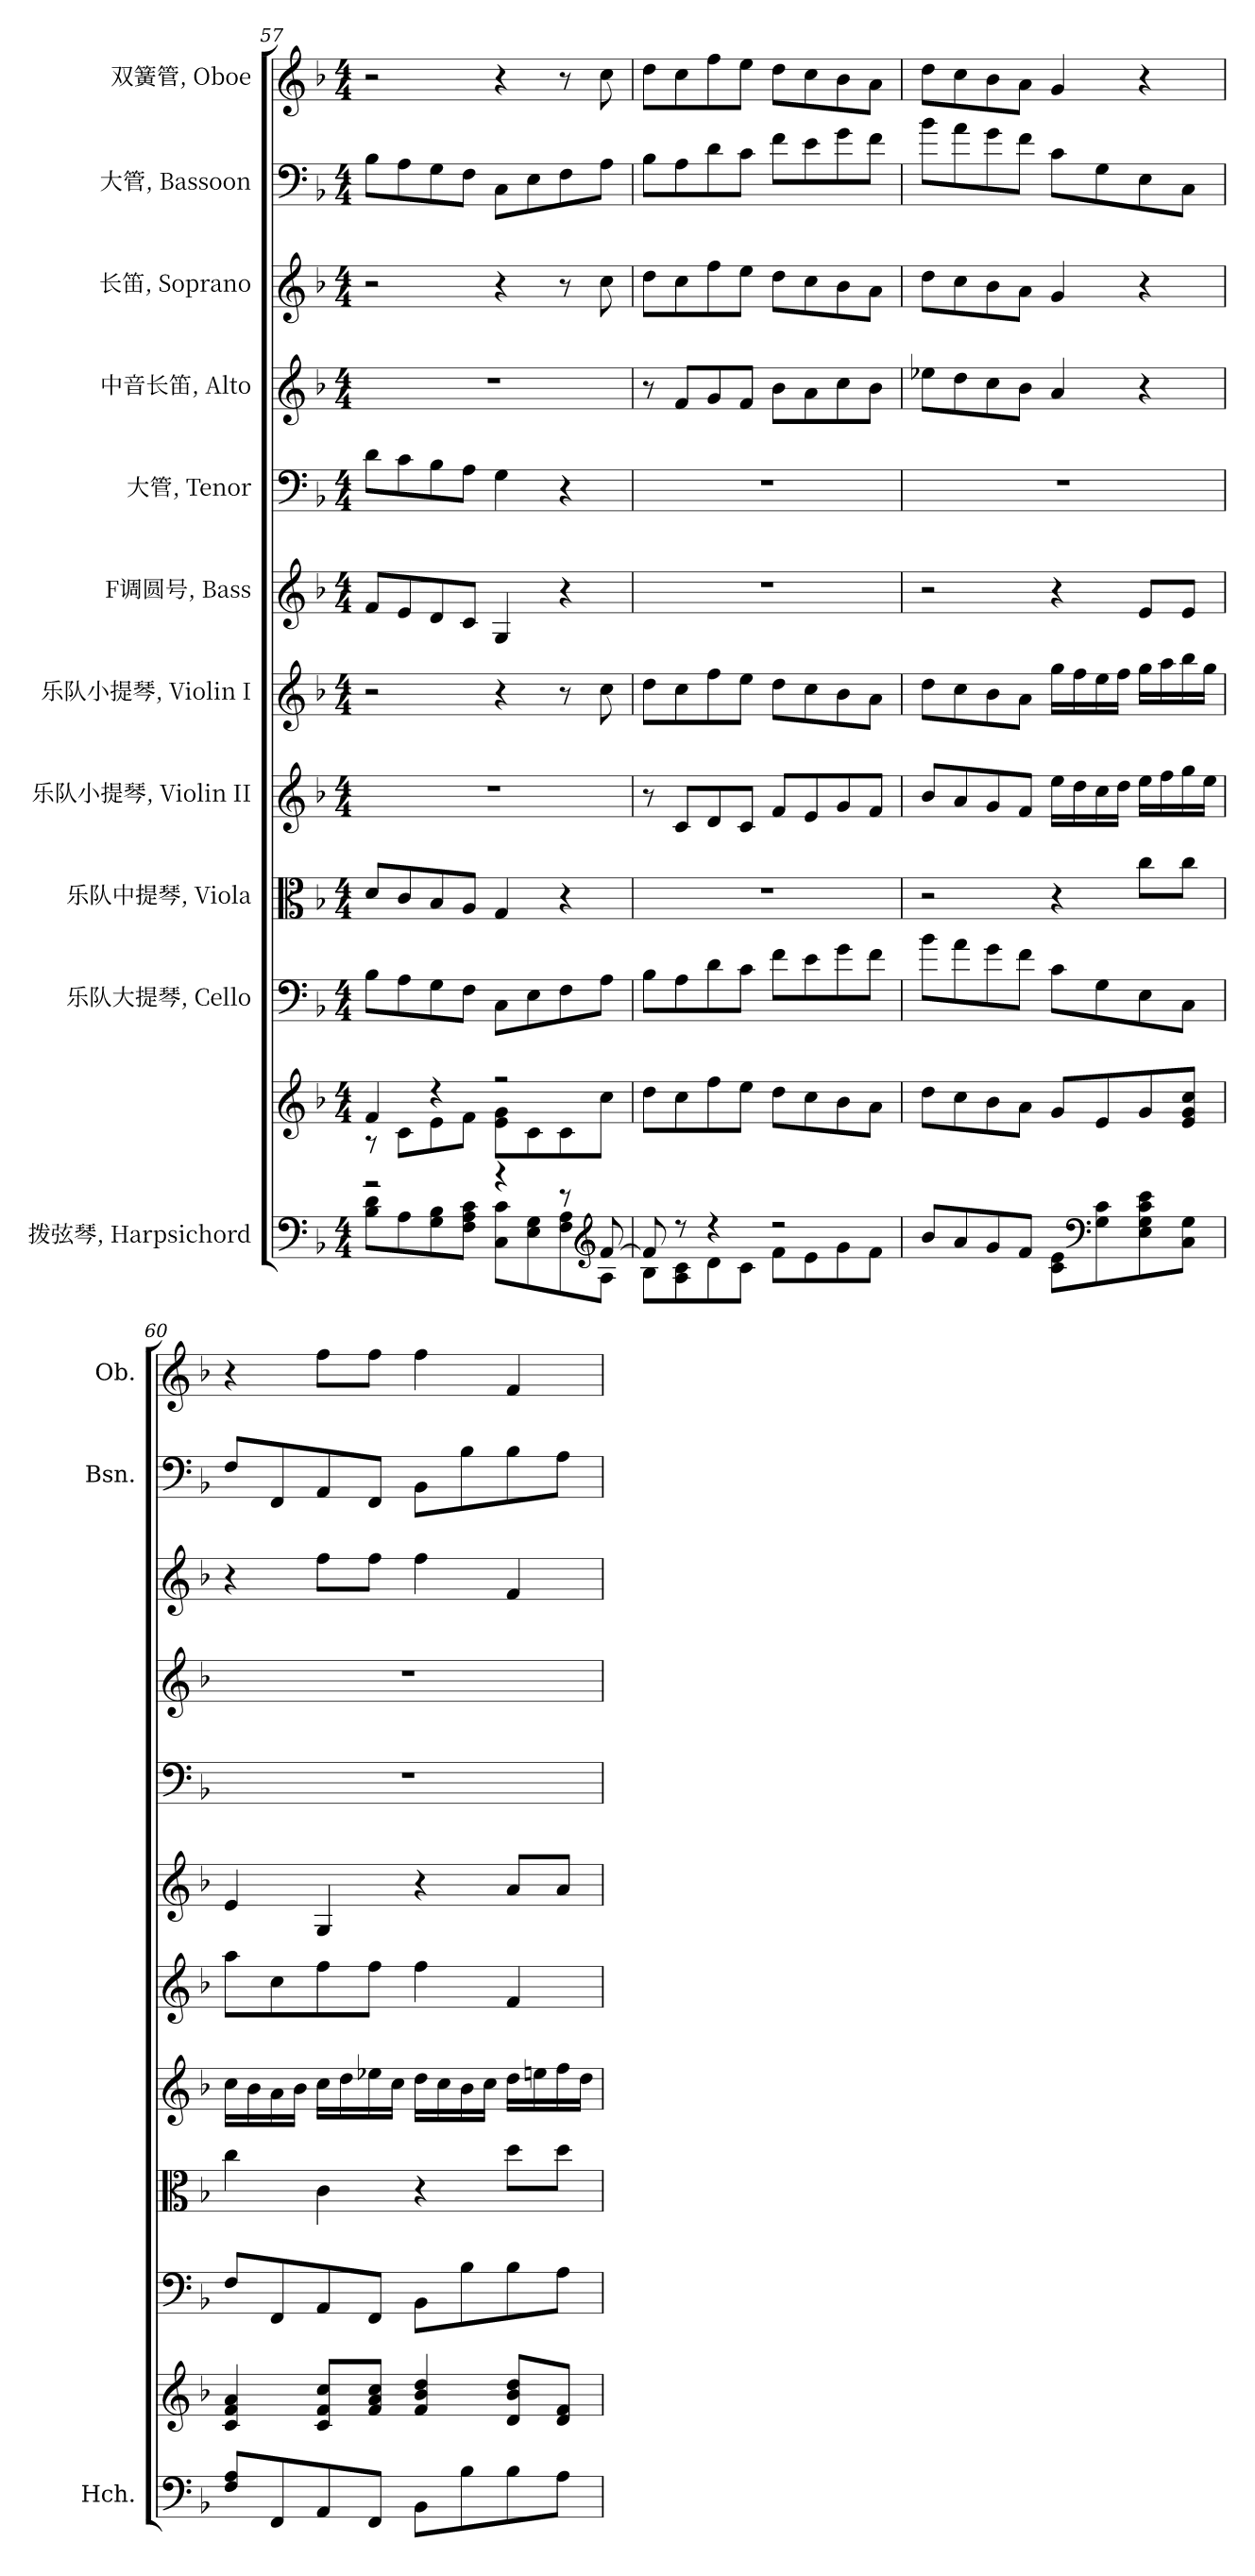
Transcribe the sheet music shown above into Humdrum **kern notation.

**kern	**kern	**kern	**kern	**kern	**kern	**kern	**kern	**kern	**kern	**kern	**kern
*part11	*part11	*part10	*part9	*part8	*part7	*part6	*part5	*part4	*part3	*part2	*part1
*staff12	*staff11	*staff10	*staff9	*staff8	*staff7	*staff6	*staff5	*staff4	*staff3	*staff2	*staff1
*I"拨弦琴, Harpsichord	*	*I"乐队大提琴, Cello	*I"乐队中提琴, Viola	*I"乐队小提琴, Violin II	*I"乐队小提琴, Violin I	*I"F调圆号, Bass	*I"大管, Tenor	*I"中音长笛, Alto	*I"长笛, Soprano	*I"大管, Bassoon	*I"双簧管, Oboe
*I'Hch.	*	*	*	*	*	*	*	*	*	*I'Bsn.	*I'Ob.
*clefF4	*clefG2	*clefF4	*clefC3	*clefG2	*clefG2	*clefG2	*clefF4	*clefG2	*clefG2	*clefF4	*clefG2
*	*	*	*	*	*	*ITrd4c7	*	*ITrd3c5	*	*	*
*k[b-]	*k[b-]	*k[b-]	*k[b-]	*k[b-]	*k[b-]	*k[b-e-]	*k[b-]	*k[]	*k[b-]	*k[b-]	*k[b-]
*M4/4	*M4/4	*M4/4	*M4/4	*M4/4	*M4/4	*M4/4	*M4/4	*M4/4	*M4/4	*M4/4	*M4/4
=57	=57	=57	=57	=57	=57	=57	=57	=57	=57	=57	=57
*^	*^	*	*	*	*	*	*	*	*	*	*
2r	8B-\ 8d\L	4f/	8r	8B-\L	8d/L	1r	2r	8B-/L	8d\L	1r	2r	8B-\L	2r
.	8A\	.	8c\L	8A\	8c/	.	.	8A/	8c\	.	.	8A\	.
.	8G\ 8B-\	4r	8e\	8G\	8B-/	.	.	8G/	8B-\	.	.	8G\	.
.	8F\ 8A\ 8c\J	.	8f\J	8F\J	8A/J	.	.	8F/J	8A\J	.	.	8F\J	.
4r	8C\ 8c\L	2r	8e\ 8g\L	8C\L	4G/	.	4r	4C/	4G\	.	4r	8C\L	4r
.	8E\ 8G\	.	8c\	8E\	.	.	.	.	.	.	.	8E\	.
8r	8F\ 8A\	.	8c\	8F\	4r	.	8r	4r	4r	.	8r	8F\	8r
*clefG2	*	*	*	*	*	*	*	*	*	*	*	*	*
[8f/	8A\J	.	8cc\J	8A\J	.	.	8cc\	.	.	.	8cc\	8A\J	8cc\
*	*	*v	*v	*	*	*	*	*	*	*	*	*	*
=58	=58	=58	=58	=58	=58	=58	=58	=58	=58	=58	=58	=58
8f/]	8B-\L	8dd\L	8B-\L	1r	8r	8dd\L	1r	1r	8r	8dd\L	8B-\L	8dd\L
8r	8A\ 8c\	8cc\	8A\	.	8c/L	8cc\	.	.	8c/L	8cc\	8A\	8cc\
4r	8d\	8ff\	8d\	.	8d/	8ff\	.	.	8d/	8ff\	8d\	8ff\
.	8c\J	8ee\J	8c\J	.	8c/J	8ee\J	.	.	8c/J	8ee\J	8c\J	8ee\J
2r	8f\L	8dd\L	8f\L	.	8f/L	8dd\L	.	.	8f\L	8dd\L	8f\L	8dd\L
.	8e\	8cc\	8e\	.	8e/	8cc\	.	.	8e\	8cc\	8e\	8cc\
.	8g\	8b-\	8g\	.	8g/	8b-\	.	.	8g\	8b-\	8g\	8b-\
.	8f\J	8a\J	8f\J	.	8f/J	8a\J	.	.	8f\J	8a\J	8f\J	8a\J
*v	*v	*	*	*	*	*	*	*	*	*	*	*
!!LO:PB:g=z
=59	=59	=59	=59	=59	=59	=59	=59	=59	=59	=59	=59
8b-/L	8dd\L	8b-\L	2r	8b-/L	8dd\L	2r	1r	8b-X\L	8dd\L	8b-\L	8dd\L
8a/	8cc\	8a\	.	8a/	8cc\	.	.	8a\	8cc\	8a\	8cc\
8g/	8b-\	8g\	.	8g/	8b-\	.	.	8g\	8b-\	8g\	8b-\
8f/J	8a\J	8f\J	.	8f/J	8a\J	.	.	8f\J	8a\J	8f\J	8a\J
8c\ 8e\L	8g/L	8c\L	4r	16ee\LL	16gg\LL	4r	.	4e/	4g/	8c\L	4g/
.	.	.	.	16dd\	16ff\	.	.	.	.	.	.
*clefF4	*	*	*	*	*	*	*	*	*	*	*
8G\ 8c\	8e/	8G\	.	16cc\	16ee\	.	.	.	.	8G\	.
.	.	.	.	16dd\JJ	16ff\JJ	.	.	.	.	.	.
8E\ 8G\ 8c\ 8e\	8g/	8E\	8cc\L	16ee\LL	16gg\LL	8A/L	.	4r	4r	8E\	4r
.	.	.	.	16ff\	16aa\	.	.	.	.	.	.
8C\ 8G\J	8e/ 8g/ 8cc/J	8C\J	8cc\J	16gg\	16bb-\	8A/J	.	.	.	8C\J	.
.	.	.	.	16ee\JJ	16gg\JJ	.	.	.	.	.	.
=60	=60	=60	=60	=60	=60	=60	=60	=60	=60	=60	=60
8F/ 8A/L	4c/ 4f/ 4a/	8F/L	4cc\	16cc\LL	8aa\L	4A/	1r	1r	4r	8F/L	4r
.	.	.	.	16b-\	.	.	.	.	.	.	.
8FF/	.	8FF/	.	16a\	8cc\	.	.	.	.	8FF/	.
.	.	.	.	16b-\JJ	.	.	.	.	.	.	.
8AA/	8c/ 8f/ 8cc/L	8AA/	4c\	16cc\LL	8ff\	4C/	.	.	8ff\L	8AA/	8ff\L
.	.	.	.	16dd\	.	.	.	.	.	.	.
8FF/J	8f/ 8a/ 8cc/J	8FF/J	.	16ee-X\	8ff\J	.	.	.	8ff\J	8FF/J	8ff\J
.	.	.	.	16cc\JJ	.	.	.	.	.	.	.
8BB-\L	4f/ 4b-/ 4dd/	8BB-\L	4r	16dd\LL	4ff\	4r	.	.	4ff\	8BB-\L	4ff\
.	.	.	.	16cc\	.	.	.	.	.	.	.
8B-\	.	8B-\	.	16b-\	.	.	.	.	.	8B-\	.
.	.	.	.	16cc\JJ	.	.	.	.	.	.	.
8B-\	8d/ 8b-/ 8dd/L	8B-\	8dd\L	16dd\LL	4f/	8d/L	.	.	4f/	8B-\	4f/
.	.	.	.	16een\	.	.	.	.	.	.	.
8A\J	8d/ 8f/J	8A\J	8dd\J	16ff\	.	8d/J	.	.	.	8A\J	.
.	.	.	.	16dd\JJ	.	.	.	.	.	.	.
=	=	=	=	=	=	=	=	=	=	=	=
*-	*-	*-	*-	*-	*-	*-	*-	*-	*-	*-	*-
